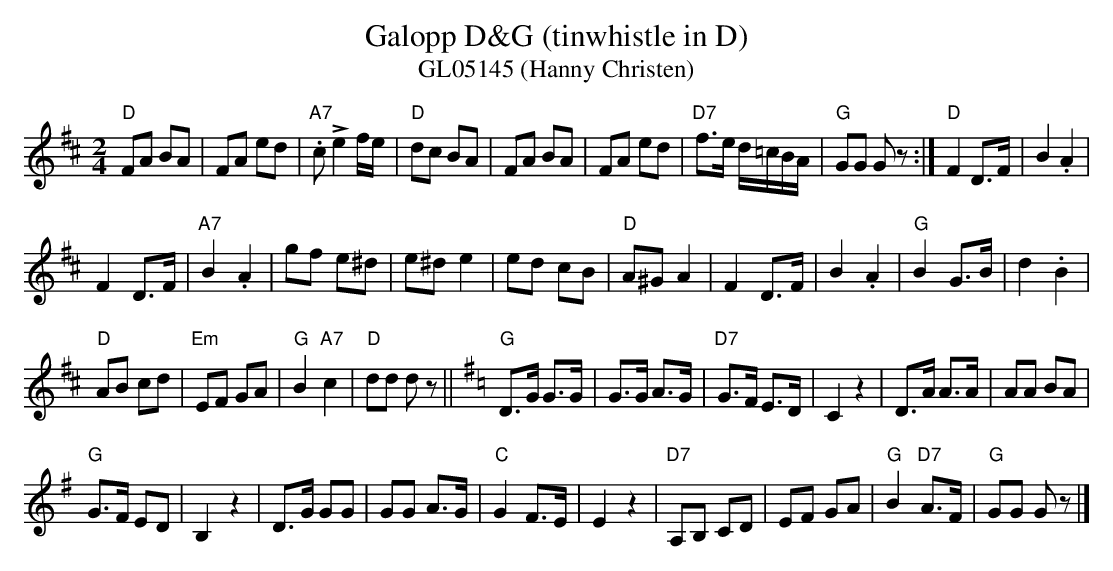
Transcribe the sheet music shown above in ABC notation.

X:1
T:Galopp D&G (tinwhistle in D)
T:GL05145 (Hanny Christen)
M:2/4
L:1/8
K:D %%MIDI gchordon
"D"FA BA | FA ed | "A7".c!>!e2f/2e/2 | "D"dc BA | FA BA | FA ed | "D7"f>e d/2=c/2B/2A/2 | "G"GG Gz :| "D"F2 D>F | B2.A2 |
F2D>F | "A7"B2.A2 | gf e^d | e^de2 | ed cB | "D"A^GA2 | F2D>F | B2.A2 | "G"B2G>B | d2.B2 |
"D"AB cd | "Em"EF GA | "G"B2"A7"c2 | "D"dd dz || [K:Gmaj] "G"D>G G>G | G>G A>G | "D7"G>F E>D | C2z2 | D>A A>A | AA BA |
"G"G>F ED | B,2z2 | D>G GG | GG A>G | "C"G2 F>E | E2z2 | "D7"A,B, CD | EF GA | "G"B2 "D7"A>F | "G"GG Gz |]
